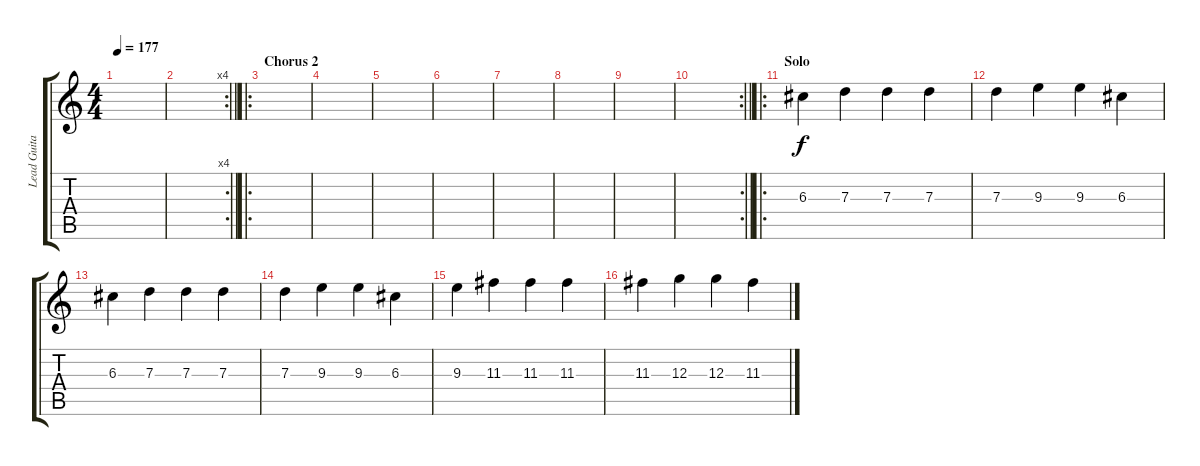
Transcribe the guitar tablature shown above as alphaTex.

\track ("Lead Guitar" "Lead Guita") {instrument electricguitarmuted}
\staff {score tabs}
\tuning (E4 B3 G3 D3 A2 E2) {hide}
\ts (4 4)
\tempo 177
\clef g2
\ks c
|
\rc 4
\barLineRight lightlight
|
\ro
\section ("" "Chorus 2")
|
|
|
|
|
|
|
\rc 2
\barLineRight lightlight
|
\ro
\section ("" "Solo")
6.3.4 7.3.4 7.3.4 7.3.4 |
7.3.4 9.3.4 9.3.4 6.3.4 |
6.3.4 7.3.4 7.3.4 7.3.4 |
7.3.4 9.3.4 9.3.4 6.3.4 |
9.3.4 11.3.4 11.3.4 11.3.4 |
11.3.4 12.3.4 12.3.4 11.3.4
